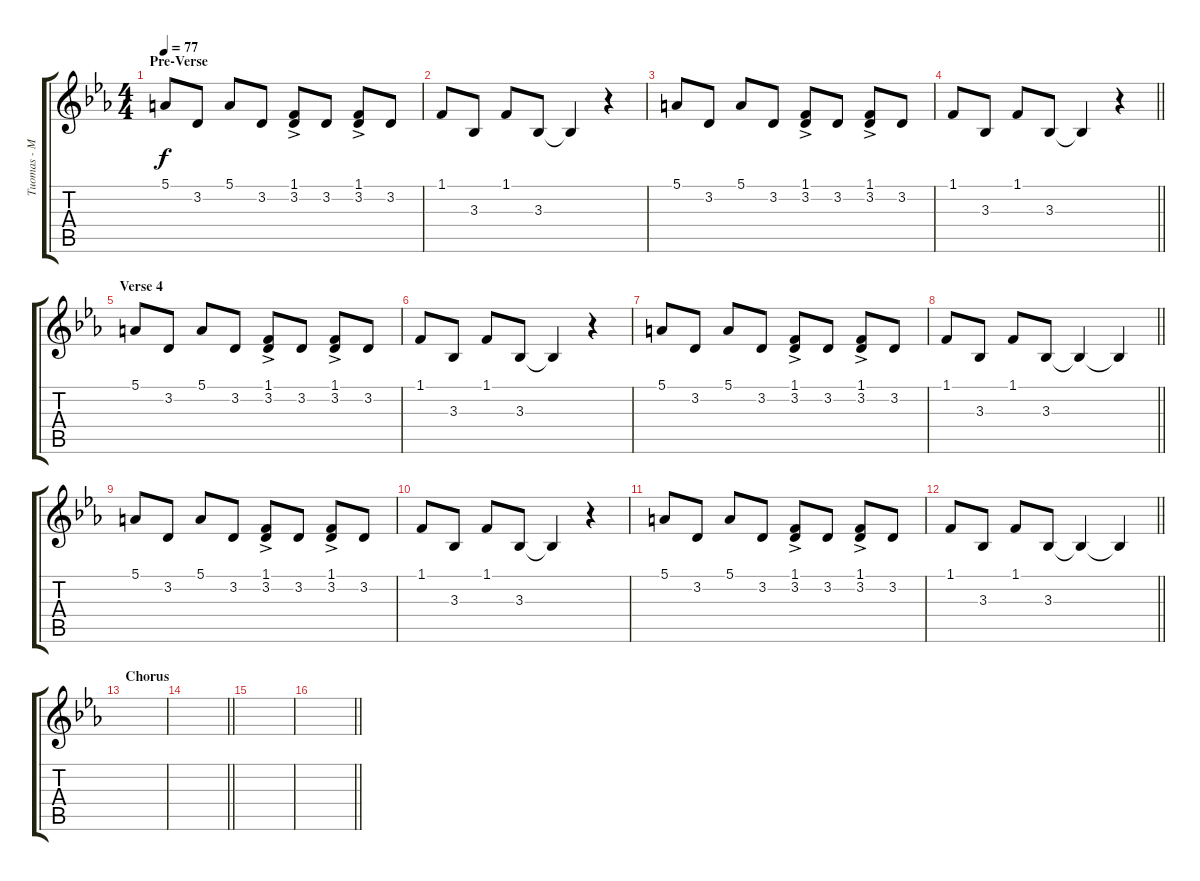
\track ("Tuomas - Music box" "Tuomas - M") {instrument musicbox}
\staff {score tabs}
\tuning (E4 B3 G3 D3 A2 E2) {hide}
\ts (4 4)
\section ("" "Pre-Verse")
\tempo 77
\clef g2
\ks cminor
5.1.8{dy f} 3.2.8 5.1.8 3.2.8 (1.1{ac} 3.2{ac}).8 3.2.8 (1.1{ac} 3.2{ac}).8 3.2.8 |
1.1.8 3.3.8 1.1.8 3.3.8 3.3{t}.4 r.4 |
5.1.8 3.2.8 5.1.8 3.2.8 (1.1{ac} 3.2{ac}).8 3.2.8 (1.1{ac} 3.2{ac}).8 3.2.8 |
\barLineRight lightlight
1.1.8 3.3.8 1.1.8 3.3.8 3.3{t}.4 r.4 |
\section ("" "Verse 4")
5.1.8 3.2.8 5.1.8 3.2.8 (1.1{ac} 3.2{ac}).8 3.2.8 (1.1{ac} 3.2{ac}).8 3.2.8 |
1.1.8 3.3.8 1.1.8 3.3.8 3.3{t}.4 r.4 |
5.1.8 3.2.8 5.1.8 3.2.8 (1.1{ac} 3.2{ac}).8 3.2.8 (1.1{ac} 3.2{ac}).8 3.2.8 |
\barLineRight lightlight
1.1.8 3.3.8 1.1.8 3.3.8 3.3{t}.4 3.3{t}.4 |
5.1.8 3.2.8 5.1.8 3.2.8 (1.1{ac} 3.2{ac}).8 3.2.8 (1.1{ac} 3.2{ac}).8 3.2.8 |
1.1.8 3.3.8 1.1.8 3.3.8 3.3{t}.4 r.4 |
5.1.8 3.2.8 5.1.8 3.2.8 (1.1{ac} 3.2{ac}).8 3.2.8 (1.1{ac} 3.2{ac}).8 3.2.8 |
\barLineRight lightlight
1.1.8 3.3.8 1.1.8 3.3.8 3.3{t}.4 3.3{t}.4 |
\section ("" "Chorus")
|
\barLineRight lightlight
|
|
\barLineRight lightlight
